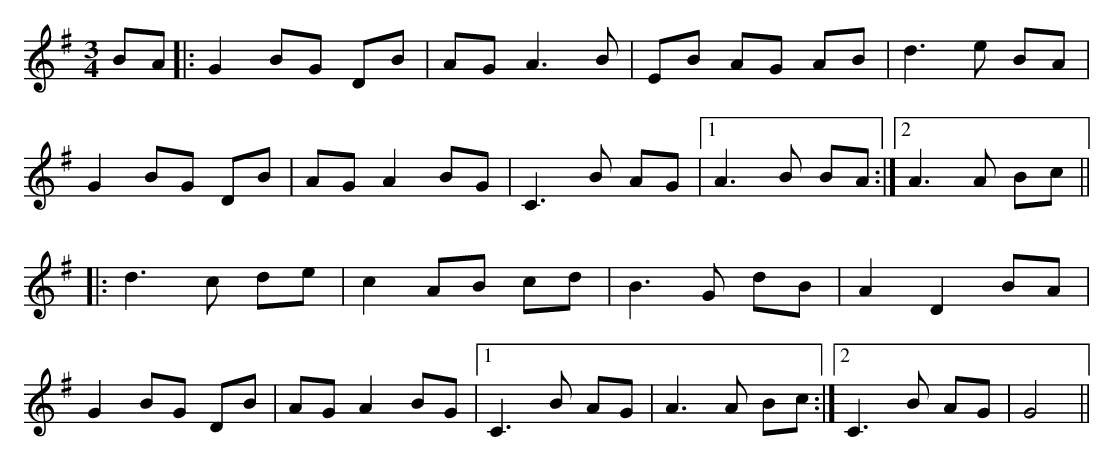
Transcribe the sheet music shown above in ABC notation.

X:1
M:3/4
K:G
BA |: G2 BG DB | AG A3 B | EB AG AB | d3 e BA |
G2 BG DB | AG A2 BG | C3 B AG |1 A3 B BA :|2 A3 A Bc||
|:d3 c de | c2 AB cd | B3 G dB | A2 D2 BA |
G2 BG DB | AG A2 BG |1 C3 B AG | A3 A Bc :|2 C3 B AG | G4||
